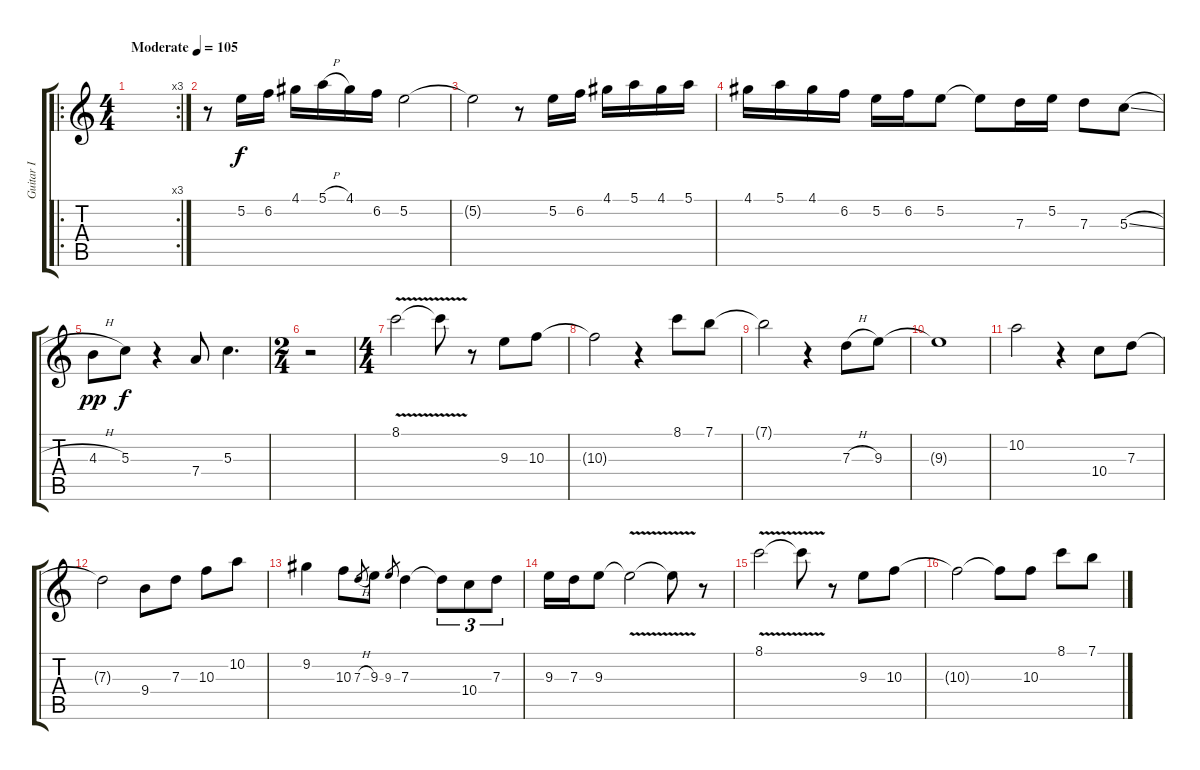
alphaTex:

\track ("Guitar I" "Guitar I") {instrument electricguitarjazz}
\staff {score tabs}
\tuning (E4 B3 G3 D3 A2 E2) {hide}
\ro
\rc 3
\ts (4 4)
\tempo (105 "Moderate")
\clef g2
\ks c
|
r.8{instrument acousticguitarnylon} 5.2.16 6.2.16 4.1.16 5.1{h}.16 4.1.16 6.2.16 5.2.2 |
5.2{t}.2 r.8 5.2.16 6.2.16 4.1.16 5.1.16 4.1.16 5.1.16 |
4.1.16 5.1.16 4.1.16 6.2.16 5.2.16 6.2.16 5.2.8 5.2{t}.8 7.3.16 5.2.16 7.3.8 5.3{sl}.8 |
4.3{h}.8{dy pp} 5.3.8{dy f} r.4 7.4.8 5.3.4{d} |
\ts (2 4)
r.2 |
\ts (4 4)
8.1{v}.2{instrument electricguitarjazz} 8.1{t}.8 r.8 9.3.8 10.3.8 |
10.3{t}.2 r.4 8.1.8 7.1.8 |
7.1{t}.2 r.4 7.3{h}.8 9.3.8 |
9.3{t}.1 |
10.2.2 r.4 10.4.8 7.3.8 |
7.3{t}.2 9.4.8 7.3.8 10.3.8 10.2.8 |
9.2.4 10.3.8 7.3{h}.8{gr} 9.3.8 9.3.8{gr} 7.3.4 7.3{t}.8{tu (3 2)} 10.4.8{tu (3 2)} 7.3.8{tu (3 2)} |
9.3.16 7.3.16 9.3.8 9.3{v t}.2 9.3{t}.8 r.8 |
8.1{v}.2 8.1{t}.8 r.8 9.3.8 10.3.8 |
10.3{t}.2 10.3{t}.8 10.3.8 8.1.8 7.1.8
